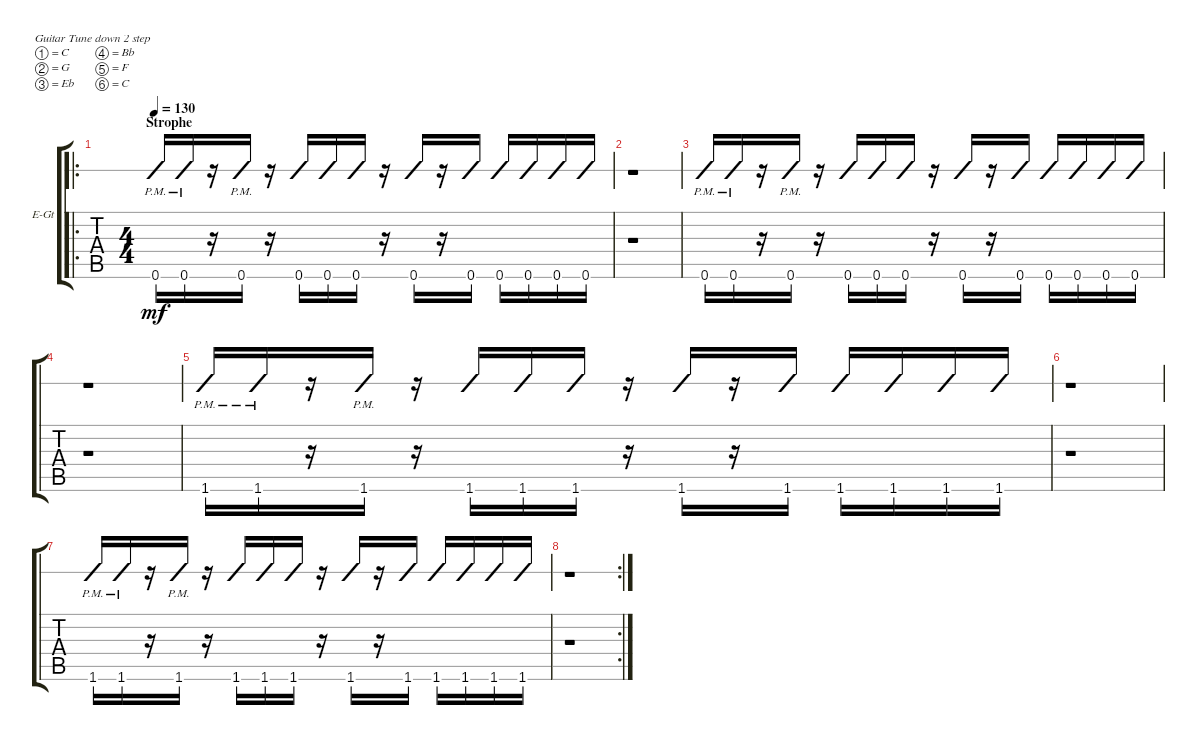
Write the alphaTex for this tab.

\bracketExtendMode groupsimilarinstruments
\firstSystemTrackNameOrientation horizontal
\otherSystemsTrackNameOrientation horizontal
\track ("Rhy1" "E-Gt") {instrument distortionguitar}
\staff {tabs slash}
\tuning (C4 G3 Eb3 Bb2 F2 C2)
\ro
\ts (4 4)
\section ("" "Strophe")
\tempo 130
\clef g2
\ks c
0.6{pm}.16{dy mf} 0.6{pm}.16 r.16 0.6{pm}.16 r.16 0.6.16 0.6.16 0.6.16 r.16 0.6.16 r.16 0.6.16 0.6.16 0.6.16 0.6.16 0.6.16 |
r.1 |
0.6{pm}.16 0.6{pm}.16 r.16 0.6{pm}.16 r.16 0.6.16 0.6.16 0.6.16 r.16 0.6.16 r.16 0.6.16 0.6.16 0.6.16 0.6.16 0.6.16 |
r.1 |
1.6{pm}.16 1.6{pm}.16 r.16 1.6{pm}.16 r.16 1.6.16 1.6.16 1.6.16 r.16 1.6.16 r.16 1.6.16 1.6.16 1.6.16 1.6.16 1.6.16 |
r.1 |
1.6{pm}.16 1.6{pm}.16 r.16 1.6{pm}.16 r.16 1.6.16 1.6.16 1.6.16 r.16 1.6.16 r.16 1.6.16 1.6.16 1.6.16 1.6.16 1.6.16 |
\rc 2
r.1
